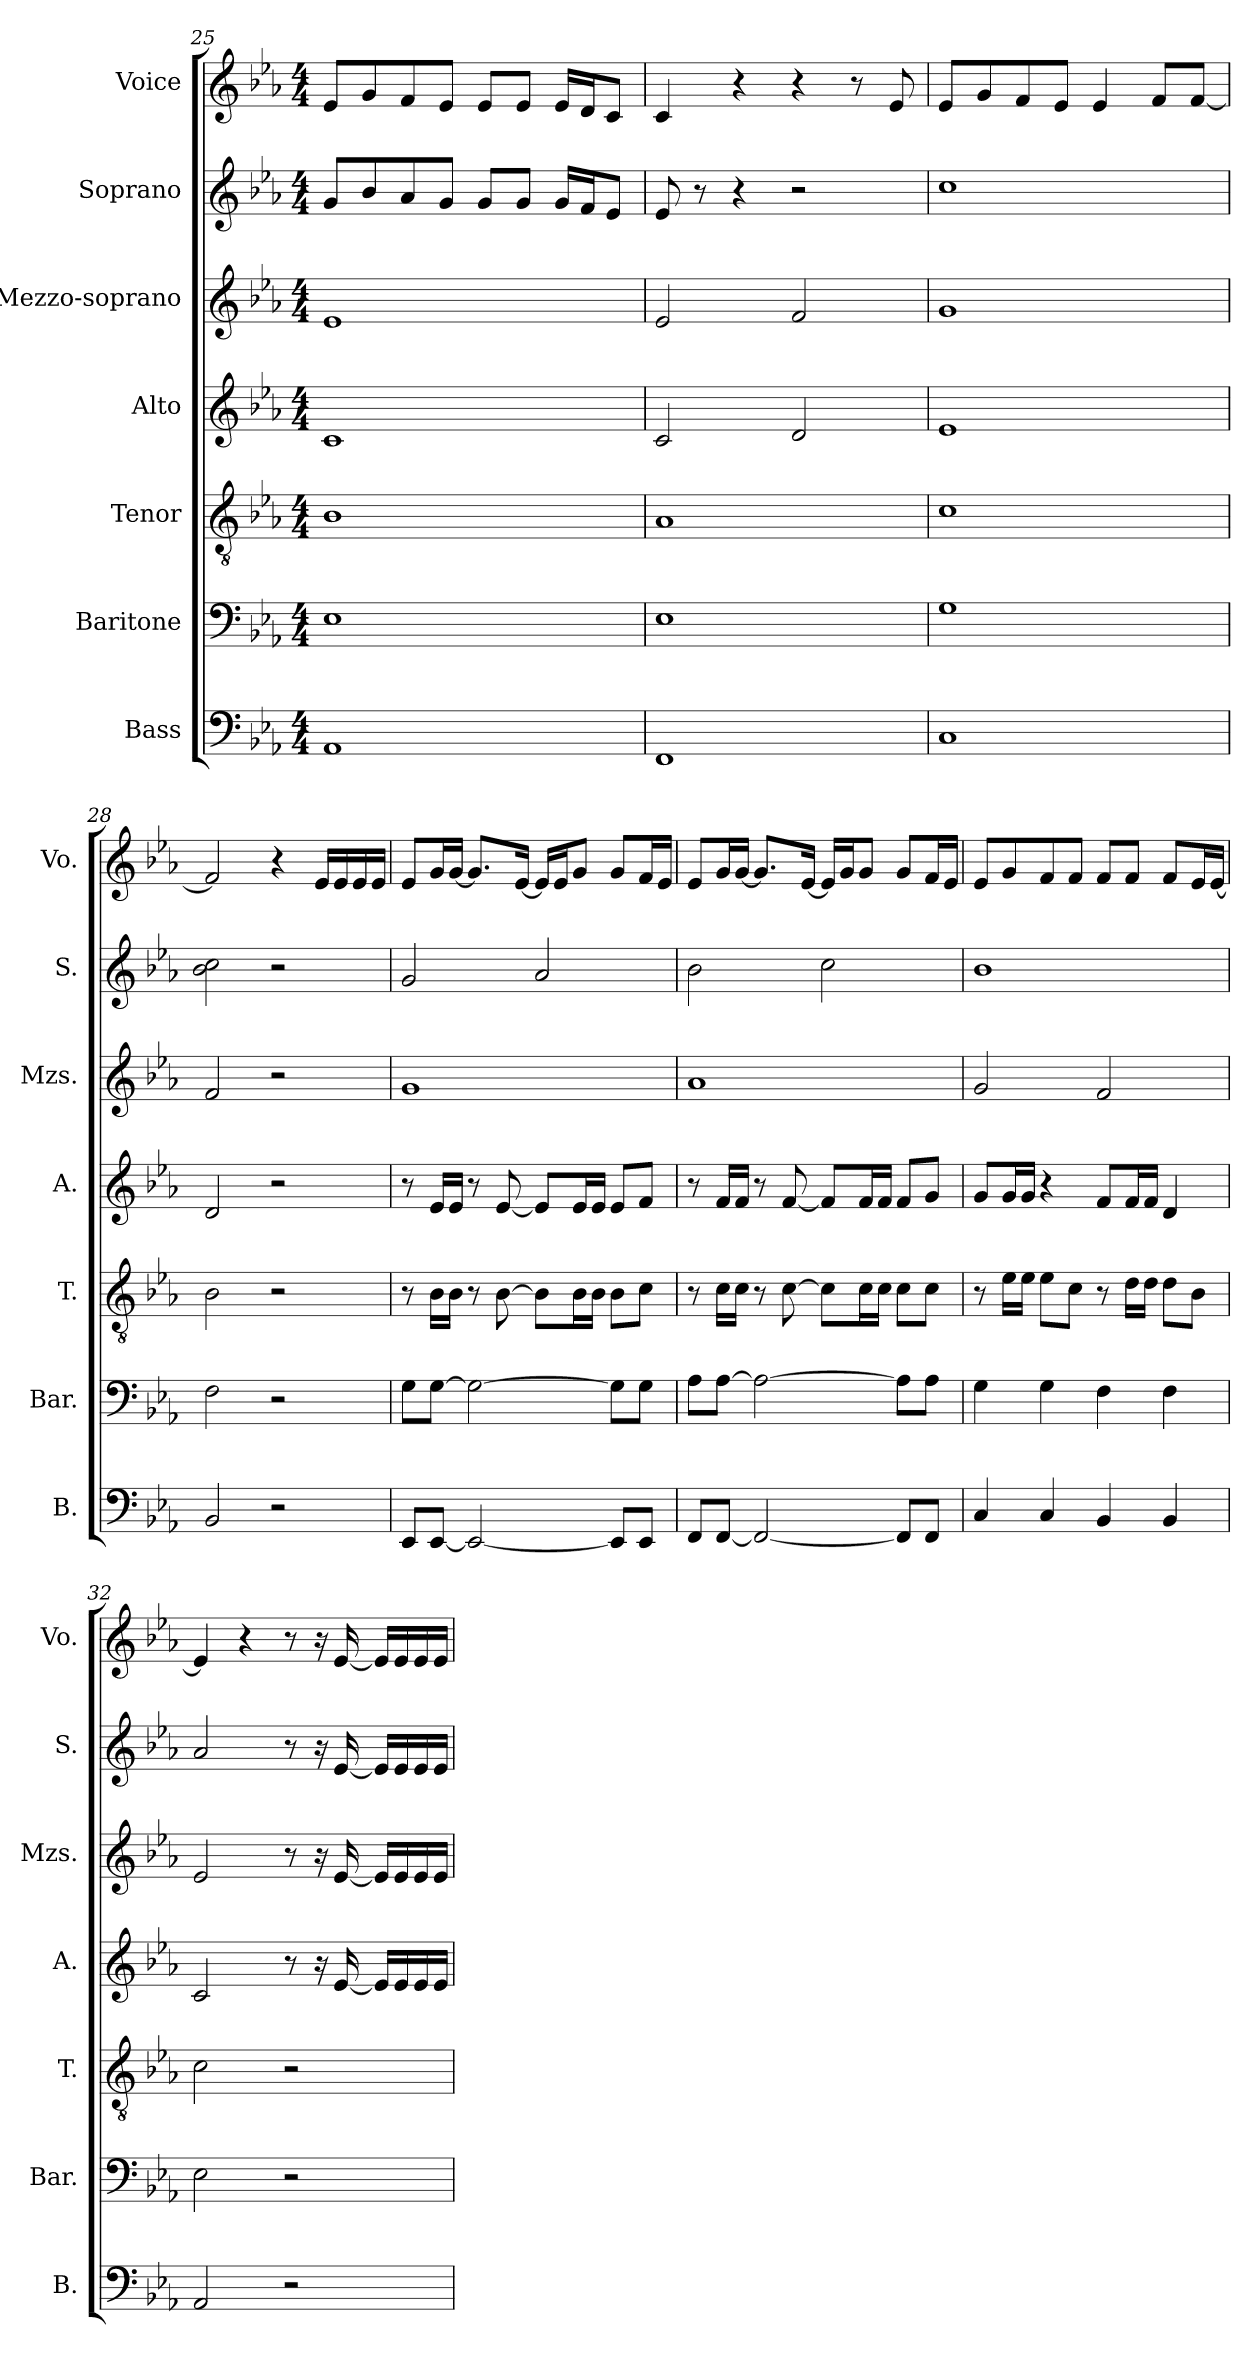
**kern	**kern	**kern	**kern	**kern	**kern	**kern
*part7	*part6	*part5	*part4	*part3	*part2	*part1
*staff7	*staff6	*staff5	*staff4	*staff3	*staff2	*staff1
*I"Bass	*I"Baritone	*I"Tenor	*I"Alto	*I"Mezzo-soprano	*I"Soprano	*I"Voice
*I'B.	*I'Bar.	*I'T.	*I'A.	*I'Mzs.	*I'S.	*I'Vo.
*clefF4	*clefF4	*clefGv2	*clefG2	*clefG2	*clefG2	*clefG2
*k[b-e-a-]	*k[b-e-a-]	*k[b-e-a-]	*k[b-e-a-]	*k[b-e-a-]	*k[b-e-a-]	*k[b-e-a-]
*M4/4	*M4/4	*M4/4	*M4/4	*M4/4	*M4/4	*M4/4
=25	=25	=25	=25	=25	=25	=25
1AA-	1E-	1B-	1c	1e-	8g/L	8e-/L
.	.	.	.	.	8b-/	8g/
.	.	.	.	.	8a-/	8f/
.	.	.	.	.	8g/J	8e-/J
.	.	.	.	.	8g/L	8e-/L
.	.	.	.	.	8g/J	8e-/J
.	.	.	.	.	16g/LL	16e-/LL
.	.	.	.	.	16f/J	16d/J
.	.	.	.	.	8e-/J	8c/J
=26	=26	=26	=26	=26	=26	=26
1FF	1E-	1A-	2c/	2e-/	8e-/	4c/
.	.	.	.	.	8r	.
.	.	.	.	.	4r	4r
.	.	.	2d/	2f/	2r	4r
.	.	.	.	.	.	8r
.	.	.	.	.	.	8e-/
=27	=27	=27	=27	=27	=27	=27
1C	1G	1c	1e-	1g	1cc	8e-/L
.	.	.	.	.	.	8g/
.	.	.	.	.	.	8f/
.	.	.	.	.	.	8e-/J
.	.	.	.	.	.	4e-/
.	.	.	.	.	.	8f/L
.	.	.	.	.	.	[8f/J
!!LO:PB:g=z
=28	=28	=28	=28	=28	=28	=28
2BB-/	2F\	2B-\	2d/	2f/	2b-\ 2cc\	2f/]
2r	2r	2r	2r	2r	2r	4r
.	.	.	.	.	.	16e-/LL
.	.	.	.	.	.	16e-/
.	.	.	.	.	.	16e-/
.	.	.	.	.	.	16e-/JJ
=29	=29	=29	=29	=29	=29	=29
8EE-/L	8G\L	8r	8r	1g	2g/	8e-/L
[8EE-/J	[8G\J	16B-\LL	16e-/LL	.	.	16g/L
.	.	16B-\JJ	16e-/JJ	.	.	[16g/JJ
2EE-/_	2G\_	8r	8r	.	.	8.g/L]
.	.	[8B-\	[8e-/	.	.	.
.	.	.	.	.	.	[16e-/Jk
.	.	8B-\L]	8e-/L]	.	2a-/	16e-/LL]
.	.	.	.	.	.	16e-/J
.	.	16B-\L	16e-/L	.	.	8g/J
.	.	16B-\JJ	16e-/JJ	.	.	.
8EE-/L]	8G\L]	8B-\L	8e-/L	.	.	8g/L
8EE-/J	8G\J	8c\J	8f/J	.	.	16f/L
.	.	.	.	.	.	16e-/JJ
=30	=30	=30	=30	=30	=30	=30
8FF/L	8A-\L	8r	8r	1a-	2b-\	8e-/L
[8FF/J	[8A-\J	16c\LL	16f/LL	.	.	16g/L
.	.	16c\JJ	16f/JJ	.	.	[16g/JJ
2FF/_	2A-\_	8r	8r	.	.	8.g/L]
.	.	[8c\	[8f/	.	.	.
.	.	.	.	.	.	[16e-/Jk
.	.	8c\L]	8f/L]	.	2cc\	16e-/LL]
.	.	.	.	.	.	16g/J
.	.	16c\L	16f/L	.	.	8g/J
.	.	16c\JJ	16f/JJ	.	.	.
8FF/L]	8A-\L]	8c\L	8f/L	.	.	8g/L
8FF/J	8A-\J	8c\J	8g/J	.	.	16f/L
.	.	.	.	.	.	16e-/JJ
=31	=31	=31	=31	=31	=31	=31
4C/	4G\	8r	8g/L	2g/	1b-	8e-/L
.	.	16e-\LL	16g/L	.	.	8g/
.	.	16e-\JJ	16g/JJ	.	.	.
4C/	4G\	8e-\L	4r	.	.	8f/
.	.	8c\J	.	.	.	8f/J
4BB-/	4F\	8r	8f/L	2f/	.	8f/L
.	.	16d\LL	16f/L	.	.	8f/J
.	.	16d\JJ	16f/JJ	.	.	.
4BB-/	4F\	8d\L	4d/	.	.	8f/L
.	.	8B-\J	.	.	.	16e-/L
.	.	.	.	.	.	[16e-/JJ
!!LO:PB:g=z
=32	=32	=32	=32	=32	=32	=32
2AA-/	2E-\	2c\	2c/	2e-/	2a-/	4e-/]
.	.	.	.	.	.	4r
2r	2r	2r	8r	8r	8r	8r
.	.	.	16r	16r	16r	16r
.	.	.	[16e-/	[16e-/	[16e-/	[16e-/
.	.	.	16e-/LL]	16e-/LL]	16e-/LL]	16e-/LL]
.	.	.	16e-/	16e-/	16e-/	16e-/
.	.	.	16e-/	16e-/	16e-/	16e-/
.	.	.	16e-/JJ	16e-/JJ	16e-/JJ	16e-/JJ
=	=	=	=	=	=	=
*-	*-	*-	*-	*-	*-	*-
